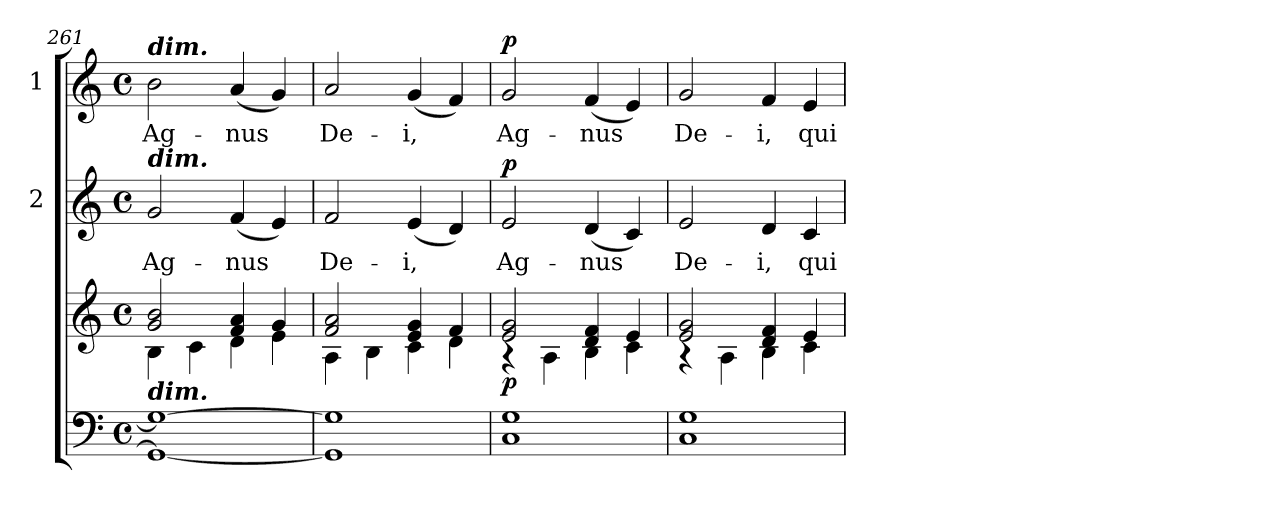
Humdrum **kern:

**kern	**kern	**dynam	**kern	**text	**dynam	**kern	**text	**dynam
*part3	*part3	*part3	*part2	*part2	*part2	*part1	*part1	*part1
*staff4	*staff3	*staff3/4	*staff2	*staff2	*staff2	*staff1	*staff1	*staff1
*	*	*	*I"2	*	*	*I"1	*	*
*clefF4	*clefG2	*	*clefG2	*	*	*clefG2	*	*
*k[]	*k[]	*	*k[]	*	*	*k[]	*	*
*C:	*C:	*	*C:	*	*	*C:	*	*
*M4/4	*M4/4	*	*M4/4	*	*	*M4/4	*	*
*met(c)	*met(c)	*	*met(c)	*	*	*met(c)	*	*
=261	=261	=261	=261	=261	=261	=261	=261	=261
*^	*^	*	*	*	*	*	*	*
!	!	!	!	!	!	!	!	!LO:TX:a:Bi:t=dim.	!	!
!	!	!	!	!	!LO:TX:a:Bi:t=dim.	!	!	!	!	!
!	!	!LO:TX:b:Bi:t=dim.	!	!	!	!	!	!	!	!
!	!	!	!	!	!	!LO:LY:b	!	!	!LO:LY:b	!
1G_	1GG_	2g/ 2b/	4B\	.	2g/	Ag-	.	2b\	Ag-	.
.	.	.	4c\	.	.	.	.	.	.	.
!	!	!	!	!	!	!LO:LY:b	!	!	!LO:LY:b	!
.	.	4f/ 4a/	4d\	.	(<4f/	-nus	.	(<4a/	-nus	.
.	.	4g/	4e\	.	4e/)	.	.	4g/)	.	.
!!LO:LB:g=z
=262	=262	=262	=262	=262	=262	=262	=262	=262	=262	=262
!	!	!	!	!	!	!LO:LY:b	!	!	!LO:LY:b	!
1G]	1GG]	2f/ 2a/	4A\	.	2f/	De-	.	2a/	De-	.
.	.	.	4B\	.	.	.	.	.	.	.
!	!	!	!	!	!	!LO:LY:b	!	!	!LO:LY:b	!
.	.	4e/ 4g/	4c\	.	(<4e/	-i,	.	(<4g/	-i,	.
.	.	4f/	4d\	.	4d/)	.	.	4f/)	.	.
=263	=263	=263	=263	=263	=263	=263	=263	=263	=263	=263
!	!	!	!	!LO:DY:b	!	!LO:LY:b	!LO:DY:a	!	!LO:LY:b	!LO:DY:a
1G	1C	2e/ 2g/	4rG	p	2e/	Ag-	p	2g/	Ag-	p
.	.	.	4A\	.	.	.	.	.	.	.
!	!	!	!	!	!	!LO:LY:b	!	!	!LO:LY:b	!
.	.	4d/ 4f/	4B\	.	(<4d/	-nus	.	(<4f/	-nus	.
.	.	4e/	4c\	.	4c/)	.	.	4e/)	.	.
=264	=264	=264	=264	=264	=264	=264	=264	=264	=264	=264
!	!	!	!	!	!	!LO:LY:b	!	!	!LO:LY:b	!
1G	1C	2e/ 2g/	4rG	.	2e/	De-	.	2g/	De-	.
.	.	.	4A\	.	.	.	.	.	.	.
!	!	!	!	!	!	!LO:LY:b	!	!	!LO:LY:b	!
.	.	4d/ 4f/	4B\	.	4d/	-i,	.	4f/	-i,	.
!	!	!	!	!	!	!LO:LY:b	!	!	!LO:LY:b	!
.	.	4e/	4c\	.	4c/	qui	.	4e/	qui	.
*v	*v	*	*	*	*	*	*	*	*	*
*	*v	*v	*	*	*	*	*	*	*
=	=	=	=	=	=	=	=	=
*-	*-	*-	*-	*-	*-	*-	*-	*-
